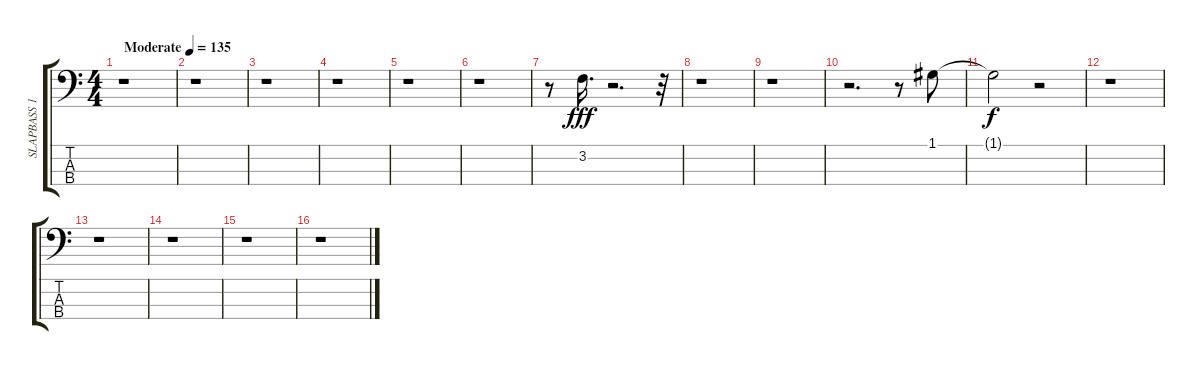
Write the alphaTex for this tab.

\track ("SLAPBASS 1" "SLAPBASS 1") {instrument slapbass1}
\staff {score tabs}
\tuning (G2 D2 A1 E1) {hide}
\ts (4 4)
\tempo (135 "Moderate")
\clef f4
\ks c
r.1{dy fff instrument slapbass1} |
r.1 |
r.1 |
r.1 |
r.1 |
r.1 |
r.8 3.2.16{d} r.2{d} r.32 |
r.1 |
r.1 |
r.2{d} r.8 1.1.8 |
1.1{t}.2{dy f} r.2 |
r.1 |
r.1 |
r.1 |
r.1 |
r.1
